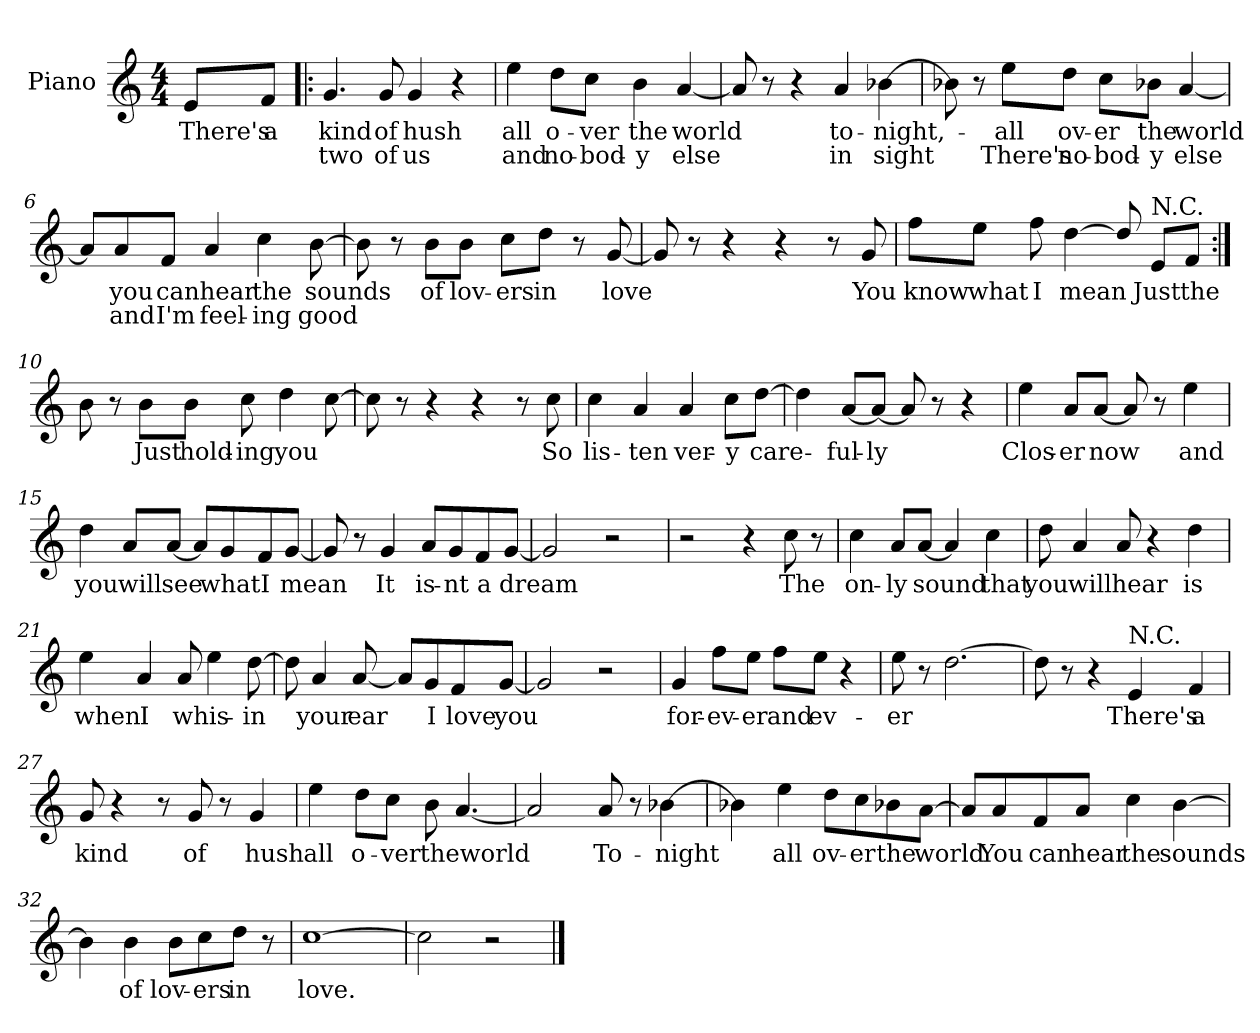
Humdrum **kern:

**kern	**text	**text
*part1	*part1	*part1
*staff1	*staff1	*staff1
*I"Piano	*	*
*I'Pno	*	*
*clefG2	*	*
*k[]	*	*
*C:	*	*
*M4/4	*	*
=1	=1	=1
8e/L	There's	.
8f/J	a	.
=2!|:	=2!|:	=2!|:
4.g/	kind	two
8g/	of	of
4g/	hush	us
4r	.	.
=3	=3	=3
4ee\	all	and
8dd\L	o-	no-
8cc\J	-ver	-bod-
4b\	the	-y
[4a/	world	else
=4	=4	=4
8a/]	.	.
8r	.	.
4r	.	.
4a/	to-	in
[4b-X\	-night,-	sight
!!LO:LB:g=z
=5	=5	=5
8b-X\]	.	.
8r	.	.
8ee\L	all	There's
8dd\J	ov-	no-
8cc\L	-er	-bod-
8b-X\J	the	-y
[4a/	world	else
=6	=6	=6
8a/L]	.	.
8a/	you	and
8f/J	can	I'm
4a/	hear	feel-
4cc\	the	-ing
[8b\	sounds	good
=7	=7	=7
8b\]	.	.
8r	.	.
8b\L	of	.
8b\J	lov-	.
8cc\L	-ers	.
8dd\J	in	.
8r	.	.
[8g/	love	.
!!LO:LB:g=z
=8	=8	=8
8g/]	.	.
8r	.	.
4r	.	.
4r	.	.
8r	.	.
8g/	You	.
=9	=9	=9
8ff\L	know	.
8ee\J	what	.
8ff\	I	.
[4dd\	mean	.
8dd/]	.	.
!LO:TX:a:t=N.C.	!	!
8e/L	Just	.
8f/J	the	.
=10:|!	=10:|!	=10:|!
8b\	.	.
8r	.	.
8b\L	Just	.
8b\J	hold-	.
8cc\	-ing	.
4dd\	you	.
[8cc\	.	.
!!LO:LB:g=z
=11	=11	=11
8cc\]	.	.
8r	.	.
4r	.	.
4r	.	.
8r	.	.
8cc\	So	.
=12	=12	=12
4cc\	lis-	.
4a/	-ten	.
4a/	ver-	.
8cc\L	-y	.
[8dd\J	care-	.
=13	=13	=13
4dd\]	.	.
[8a/L	-ful-	.
8a/J_	-ly	.
8a/]	.	.
8r	.	.
4r	.	.
=14	=14	=14
4ee\	Clos-	.
8a/L	-er	.
[8a/J	now	.
8a/]	.	.
8r	.	.
4ee\	and	.
!!LO:LB:g=z
=15	=15	=15
4dd\	you	.
8a/L	will	.
[8a/J	see	.
8a/L]	.	.
8g/	what	.
8f/	I	.
[8g/J	mean	.
=16	=16	=16
8g/]	.	.
8r	.	.
4g/	It	.
8a/L	is-	.
8g/	-nt	.
8f/	a	.
[8g/J	dream	.
=17	=17	=17
2g/]	.	.
2r	.	.
=18	=18	=18
2r	.	.
4r	.	.
8cc\	The	.
8r	.	.
!!LO:LB:g=z
=19	=19	=19
4cc\	on-	.
8a/L	-ly	.
[8a/J	sound	.
4a/]	.	.
4cc\	that	.
=20	=20	=20
8dd\	you	.
4a/	will	.
8a/	hear	.
4r	.	.
4dd\	is	.
=21	=21	=21
4ee\	when	.
4a/	I	.
8a/	whis-	.
4ee\	.	.
[8dd\	in	.
!!LO:LB:g=z
=22	=22	=22
8dd\]	.	.
4a/	your	.
[8a/	ear	.
8a/L]	.	.
8g/	I	.
8f/	love	.
[8g/J	you	.
=23	=23	=23
2g/]	.	.
2r	.	.
=24	=24	=24
4g/	for-	.
8ff\L	-ev-	.
8ee\J	-er	.
8ff\L	and	.
8ee\J	ev-	.
4r	.	.
=25	=25	=25
8ee\	-er	.
8r	.	.
[2.dd\	.	.
=26	=26	=26
8dd\]	.	.
8r	.	.
4r	.	.
!LO:TX:a:t=N.C.	!	!
4e/	There's	.
4f/	a	.
!!LO:LB:g=z
=27	=27	=27
8g/	kind	.
4r	.	.
8r	.	.
8g/	of	.
8r	.	.
4g/	hush	.
=28	=28	=28
4ee\	all	.
8dd\L	o-	.
8cc\J	-ver	.
8b\	theworld	.
[4.a/	.	.
=29	=29	=29
2a/]	.	.
8a/	To-	.
8r	.	.
[4b-X\	-night	.
=30	=30	=30
4b-X\]	.	.
4ee\	all	.
8dd\L	ov-	.
8cc\	-er	.
8b-X\	the	.
[8a\J	world	.
!!LO:LB:g=z
=31	=31	=31
8a/L]	.	.
8a/	You	.
8f/	can	.
8a/J	hear	.
4cc\	the	.
[4b\	sounds	.
=32	=32	=32
4b\]	.	.
4b\	of	.
8b\L	lov-	.
8cc\	-ers	.
8dd\J	in	.
8r	.	.
=33	=33	=33
[1cc	love.	.
=34	=34	=34
2cc\]	.	.
2r	.	.
==	==	==
*-	*-	*-
